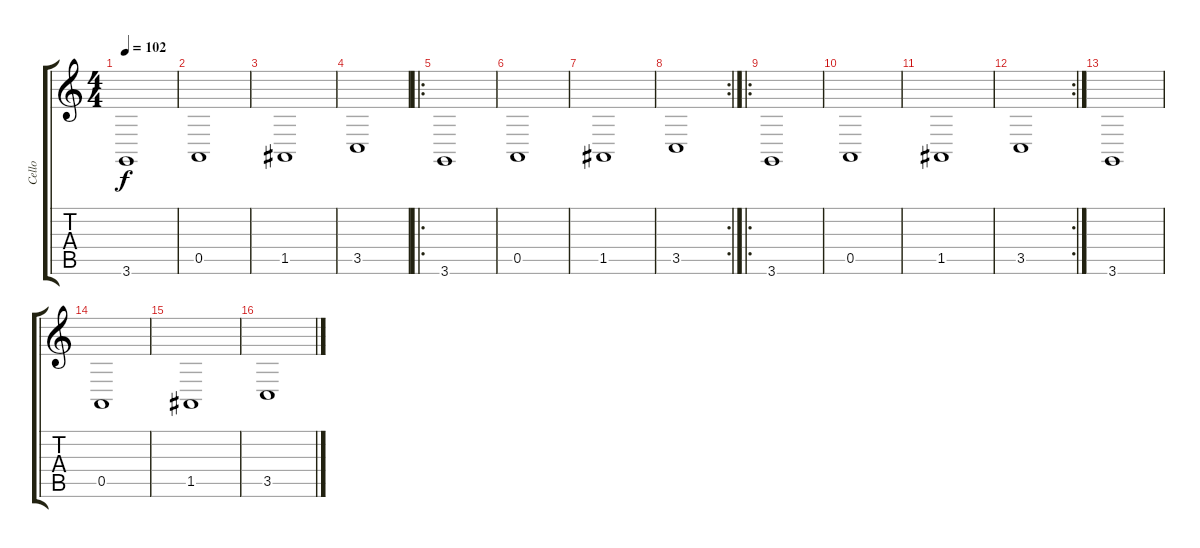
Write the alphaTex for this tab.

\track ("Cello" "Cello") {instrument cello}
\staff {score tabs}
\tuning (E4 B3 G3 D3 A2 E2) {hide}
\ts (4 4)
\tempo 102
\clef g2
\ks c
3.6.1{dy f} |
0.5.1 |
1.5.1 |
3.5.1 |
\ro
3.6.1 |
0.5.1 |
1.5.1 |
\rc 2
3.5.1 |
\ro
3.6.1 |
0.5.1 |
1.5.1 |
\rc 2
3.5.1 |
3.6.1 |
0.5.1 |
1.5.1 |
3.5.1
